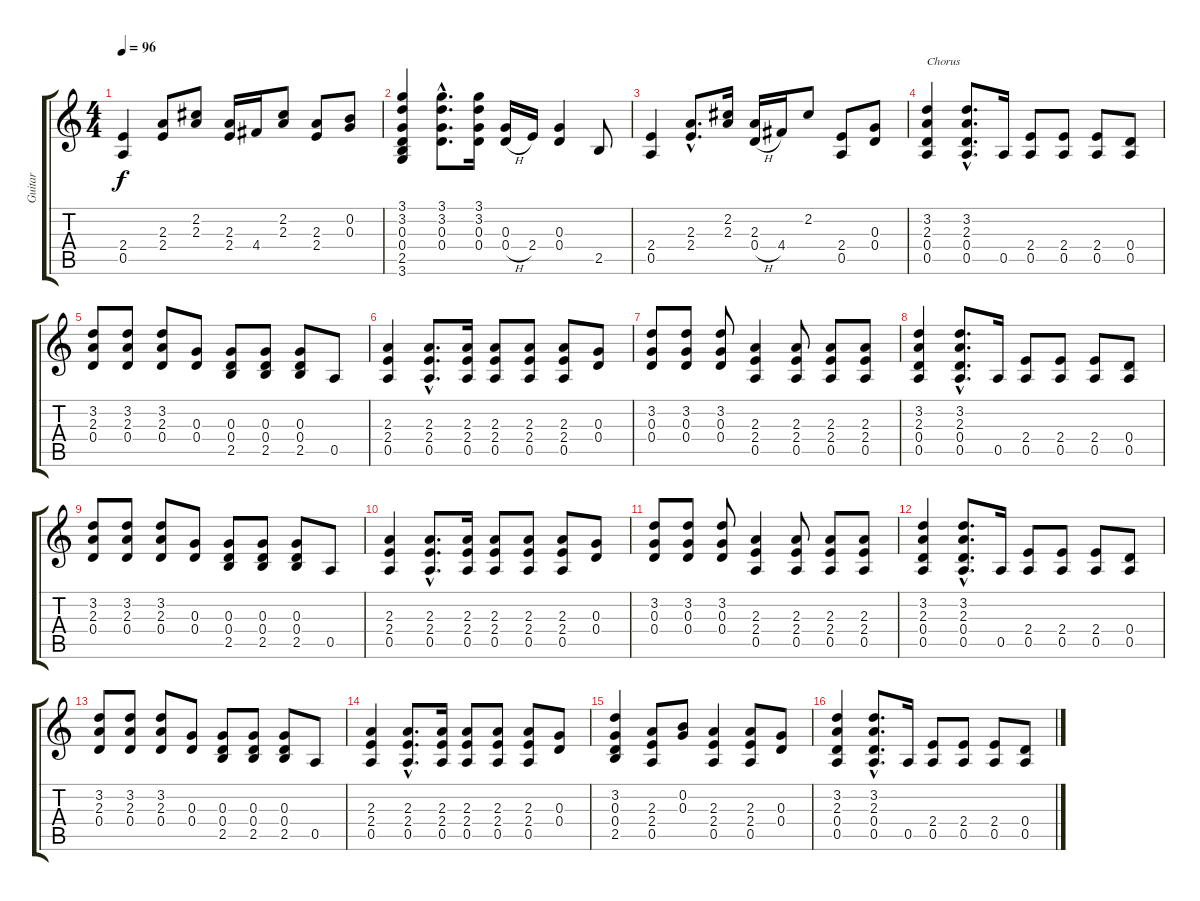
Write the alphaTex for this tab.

\track ("Guitar" "Guitar") {instrument distortionguitar}
\staff {score tabs}
\tuning (E4 B3 G3 D3 A2 E2) {hide}
\ts (4 4)
\tempo 96
\clef g2
\ks c
(2.4 0.5).4{dy f} (2.3 2.4).8 (2.2 2.3).8 (2.3 2.4).16 4.4.16 (2.2 2.3).8 (2.3 2.4).8 (0.2 0.3).8 |
(3.1 3.2 0.3 0.4 2.5 3.6).4 (3.1{hac} 3.2{hac} 0.3{hac} 0.4{hac}).8{d} (3.1 3.2 0.3 0.4).16 (0.3 0.4{h}).16 2.4.16 (0.3 0.4).4 2.5.8 |
(2.4 0.5).4 (2.3{hac} 2.4{hac}).8{d} (2.2 2.3).16 (2.3 0.4{h}).16 4.4.16 2.2.8 (2.4 0.5).8 (0.3 0.4).8 |
(3.2 2.3 0.4 0.5).4{txt "Chorus"} (3.2{hac} 2.3{hac} 0.4{hac} 0.5{hac}).8{d} 0.5.16 (2.4 0.5).8 (2.4 0.5).8 (2.4 0.5).8 (0.4 0.5).8 |
(3.2 2.3 0.4).8 (3.2 2.3 0.4).8 (3.2 2.3 0.4).8 (0.3 0.4).8 (0.3 0.4 2.5).8 (0.3 0.4 2.5).8 (0.3 0.4 2.5).8 0.5.8 |
(2.3 2.4 0.5).4 (2.3{hac} 2.4{hac} 0.5{hac}).8{d} (2.3 2.4 0.5).16 (2.3 2.4 0.5).8 (2.3 2.4 0.5).8 (2.3 2.4 0.5).8 (0.3 0.4).8 |
(3.2 0.3 0.4).8 (3.2 0.3 0.4).8 (3.2 0.3 0.4).8 (2.3 2.4 0.5).4 (2.3 2.4 0.5).8 (2.3 2.4 0.5).8 (2.3 2.4 0.5).8 |
(3.2 2.3 0.4 0.5).4 (3.2{hac} 2.3{hac} 0.4{hac} 0.5{hac}).8{d} 0.5.16 (2.4 0.5).8 (2.4 0.5).8 (2.4 0.5).8 (0.4 0.5).8 |
(3.2 2.3 0.4).8 (3.2 2.3 0.4).8 (3.2 2.3 0.4).8 (0.3 0.4).8 (0.3 0.4 2.5).8 (0.3 0.4 2.5).8 (0.3 0.4 2.5).8 0.5.8 |
(2.3 2.4 0.5).4 (2.3{hac} 2.4{hac} 0.5{hac}).8{d} (2.3 2.4 0.5).16 (2.3 2.4 0.5).8 (2.3 2.4 0.5).8 (2.3 2.4 0.5).8 (0.3 0.4).8 |
(3.2 0.3 0.4).8 (3.2 0.3 0.4).8 (3.2 0.3 0.4).8 (2.3 2.4 0.5).4 (2.3 2.4 0.5).8 (2.3 2.4 0.5).8 (2.3 2.4 0.5).8 |
(3.2 2.3 0.4 0.5).4 (3.2{hac} 2.3{hac} 0.4{hac} 0.5{hac}).8{d} 0.5.16 (2.4 0.5).8 (2.4 0.5).8 (2.4 0.5).8 (0.4 0.5).8 |
(3.2 2.3 0.4).8 (3.2 2.3 0.4).8 (3.2 2.3 0.4).8 (0.3 0.4).8 (0.3 0.4 2.5).8 (0.3 0.4 2.5).8 (0.3 0.4 2.5).8 0.5.8 |
(2.3 2.4 0.5).4 (2.3{hac} 2.4{hac} 0.5{hac}).8{d} (2.3 2.4 0.5).16 (2.3 2.4 0.5).8 (2.3 2.4 0.5).8 (2.3 2.4 0.5).8 (0.3 0.4).8 |
(3.2 0.3 0.4 2.5).4 (2.3 2.4 0.5).8 (0.2 0.3).8 (2.3 2.4 0.5).4 (2.3 2.4 0.5).8 (0.3 0.4).8 |
(3.2 2.3 0.4 0.5).4 (3.2{hac} 2.3{hac} 0.4{hac} 0.5{hac}).8{d} 0.5.16 (2.4 0.5).8 (2.4 0.5).8 (2.4 0.5).8 (0.4 0.5).8
